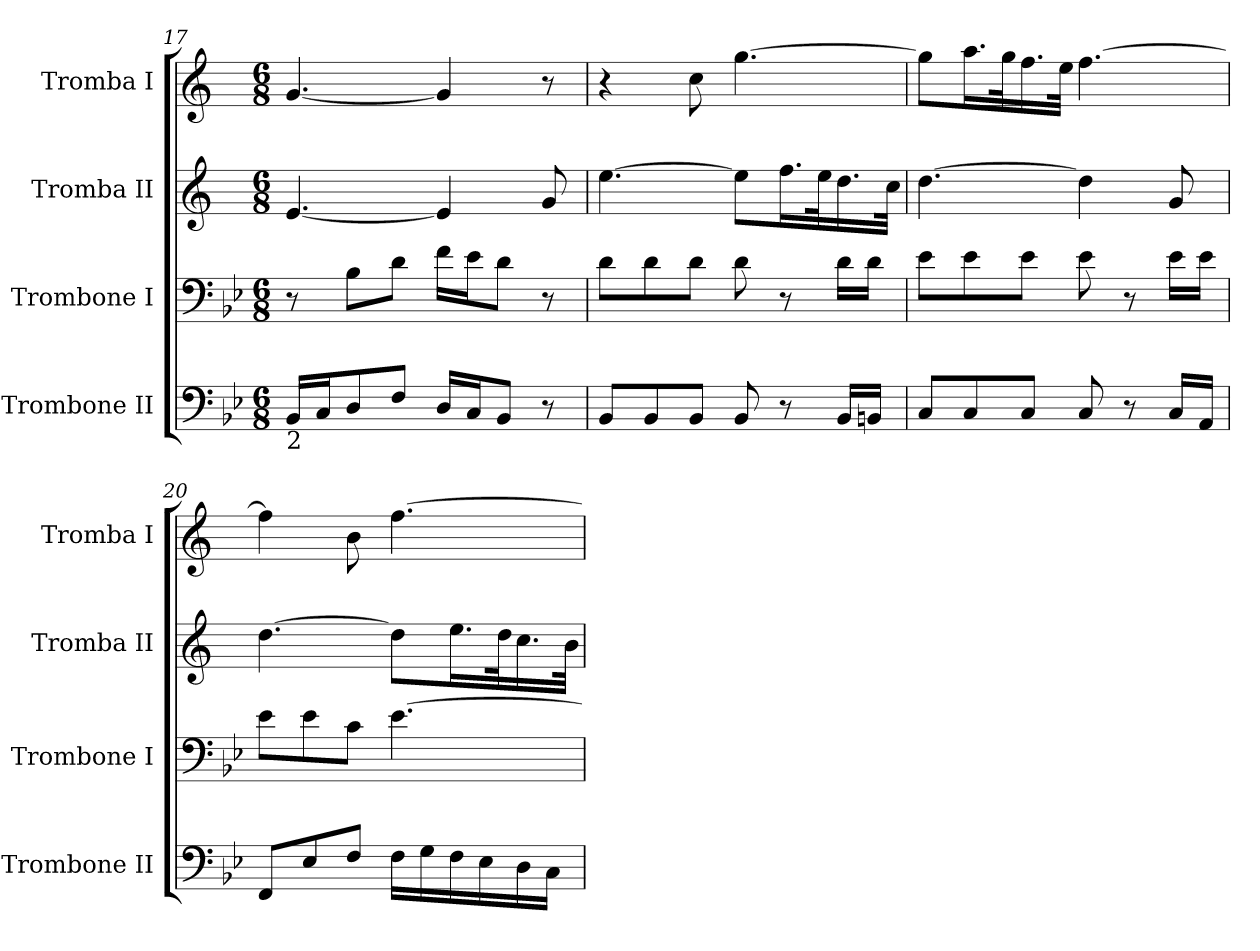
**kern	**kern	**kern	**kern
*part4	*part3	*part2	*part1
*staff4	*staff3	*staff2	*staff1
*I"Trombone II	*I"Trombone I	*I"Tromba II	*I"Tromba I
*I'Trombone II	*I'Trombone I	*I'Tromba II	*I'Tromba I
!!LO:LB:g=z
*clefF4	*clefF4	*clefG2	*clefG2
*	*	*ITrd1c2	*ITrd1c2
*k[b-e-]	*k[b-e-]	*k[b-e-]	*k[b-e-]
*B-:	*B-:	*B-:	*B-:
*M6/8	*M6/8	*M6/8	*M6/8
=17	=17	=17	=17
!LO:TX:b:t=2	!	!	!
16BB-i/LL	8r	[<4.di/	[<4.fi/
16Ci/J	.	.	.
8Di/	8B-i\L	.	.
8Fi/J	8di\J	.	.
16Di/LL	16fi\LL	4di/]	4fi/]
16Ci/J	16e-i\J	.	.
8BB-i/J	8di\J	.	.
8r	8r	8fi/	8r
=18	=18	=18	=18
8BB-i/L	8di\L	[>4.ddi\	4r
8BB-i/	8di\	.	.
8BB-i/J	8di\J	.	8b-i\
8BB-i/	8di\	8ddi\L]	[>4.ffi\
8r	8r	16.ee-i\L	.
.	.	32ddi\K	.
16BB-i/LL	16di\LL	16.cci\	.
16BBni/JJ	16di\JJ	.	.
.	.	32b-i\JJk	.
=19	=19	=19	=19
8Ci/L	8e-i\L	[>4.cci\	8ffi\L]
8Ci/	8e-i\	.	16.ggi\L
.	.	.	32ffi\K
8Ci/J	8e-i\J	.	16.ee-i\
.	.	.	32ddi\JJk
8Ci/	8e-i\	4cci\]	[>4.ee-i\
8r	8r	.	.
16Ci/LL	16e-i\LL	8fi/	.
16AAi/JJ	16e-i\JJ	.	.
!!LO:PB:g=z
=20	=20	=20	=20
8FFi/L	8e-i\L	[>4.cci\	4ee-i\]
8E-i/	8e-i\	.	.
8Fi/J	8ci\J	.	8ai\
16Fi\LL	[>4.e-i\	8cci\L]	[>4.ee-i\
16Gi\	.	.	.
16Fi\	.	16.ddi\L	.
16E-i\	.	.	.
.	.	32cci\K	.
16Di\	.	16.b-i\	.
16Ci\JJ	.	.	.
.	.	32ai\JJk	.
=	=	=	=
*-	*-	*-	*-
